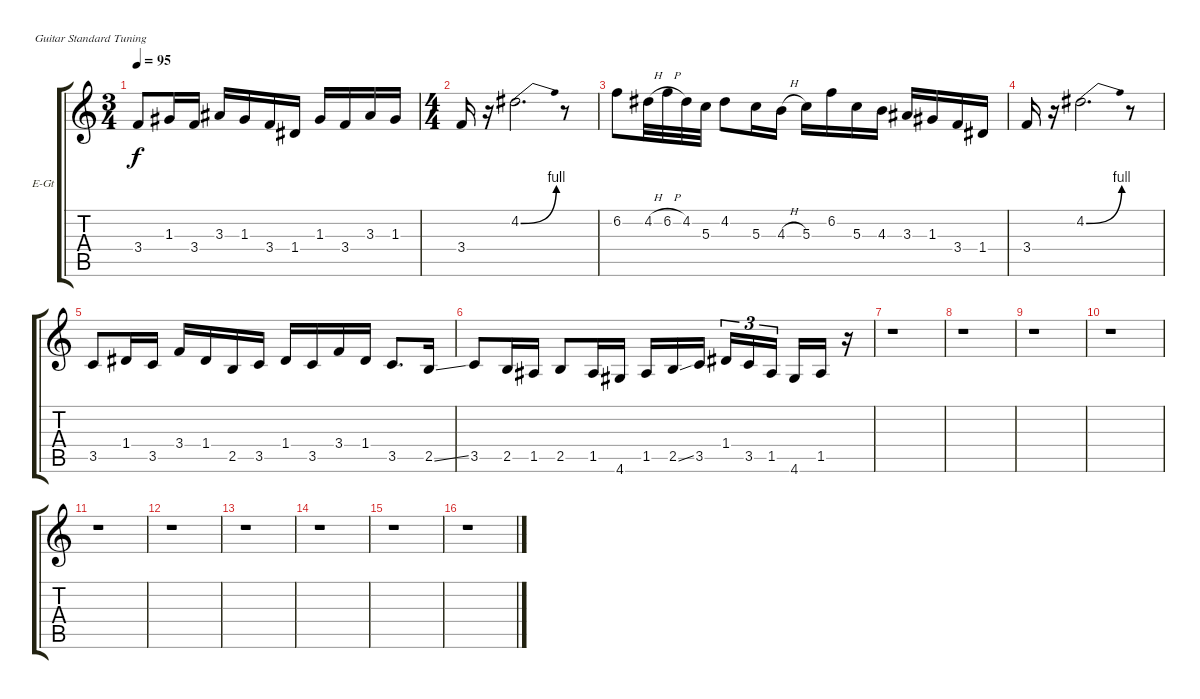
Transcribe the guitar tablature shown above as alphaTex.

\bracketExtendMode groupsimilarinstruments
\firstSystemTrackNameOrientation horizontal
\otherSystemsTrackNameOrientation horizontal
\track ("Ritchie Blackmore" "E-Gt") {instrument overdrivenguitar}
\staff {score tabs}
\tuning (E4 B3 G3 D3 A2 E2)
\ts (3 4)
\tempo 95
\clef g2
\ks c
3.4.8{dy f} 1.3.16 3.4.16 3.3.16 1.3.16 3.4.16 1.4.16 1.3.16 3.4.16 3.3.16 1.3.16 |
\ts (4 4)
3.4.16 r.16 4.2{be (bend 0 0 60 4)}.2{d} r.8 |
6.2.8 4.2{h}.32 6.2{h}.32 4.2.32 5.3.32 4.2.8 5.3.16 4.3{h}.16 5.3.16 6.2.16 5.3.16 4.3.16 3.3.16 1.3.16 3.4.16 1.4.16 |
3.4.16 r.16 4.2{be (bend 0 0 60 4)}.2{d} r.8 |
3.5.8 1.4.16 3.5.16 3.4.16 1.4.16 2.5.16 3.5.16 1.4.16 3.5.16 3.4.16 1.4.16 3.5.8{d} 2.5{ss}.16 |
3.5.8 2.5.16 1.5.16 2.5.8 1.5.16 4.6.16 1.5.16 2.5{ss}.16 3.5.16 1.4.16{tu (3 2)} 3.5.16{tu (3 2)} 1.5.16{tu (3 2)} 4.6.16 1.5.16 r.16 |
r.1 |
r.1 |
r.1 |
r.1 |
r.1 |
r.1 |
r.1 |
r.1 |
r.1 |
r.1
